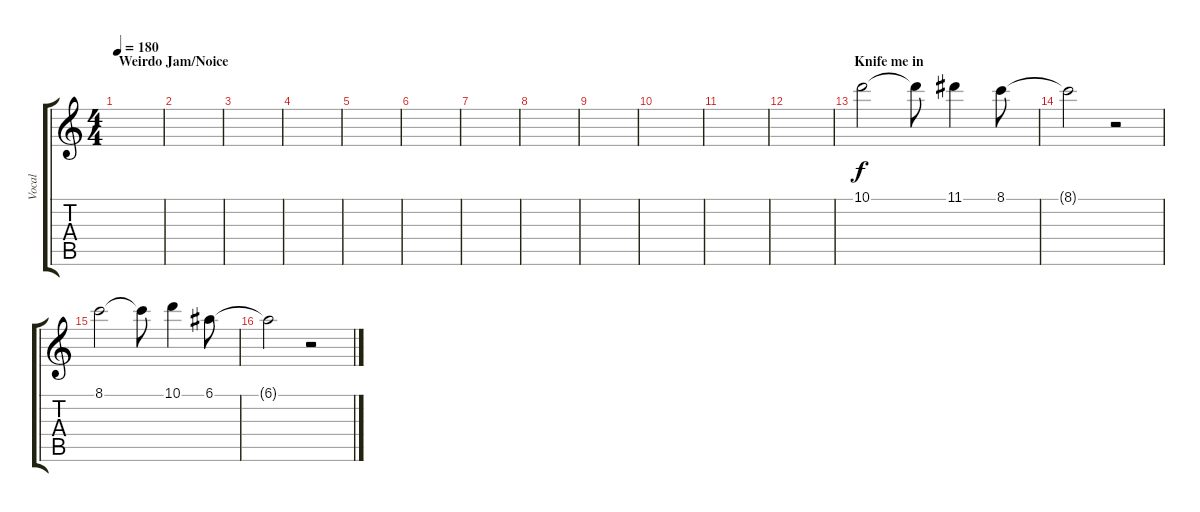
\track ("Vocal" "Vocal") {instrument overdrivenguitar}
\staff {score tabs}
\tuning (E4 B3 G3 D3 A2 E2) {hide}
\ts (4 4)
\section ("" "Weirdo Jam/Noice")
\tempo 180
\clef g2
\ks c
|
|
|
|
|
|
|
|
|
|
|
|
\section ("" "Knife me in")
10.1.2 10.1{t}.8 11.1.4 8.1.8 |
8.1{t}.2 r.2 |
8.1.2 8.1{t}.8 10.1.4 6.1.8 |
6.1{t}.2 r.2
